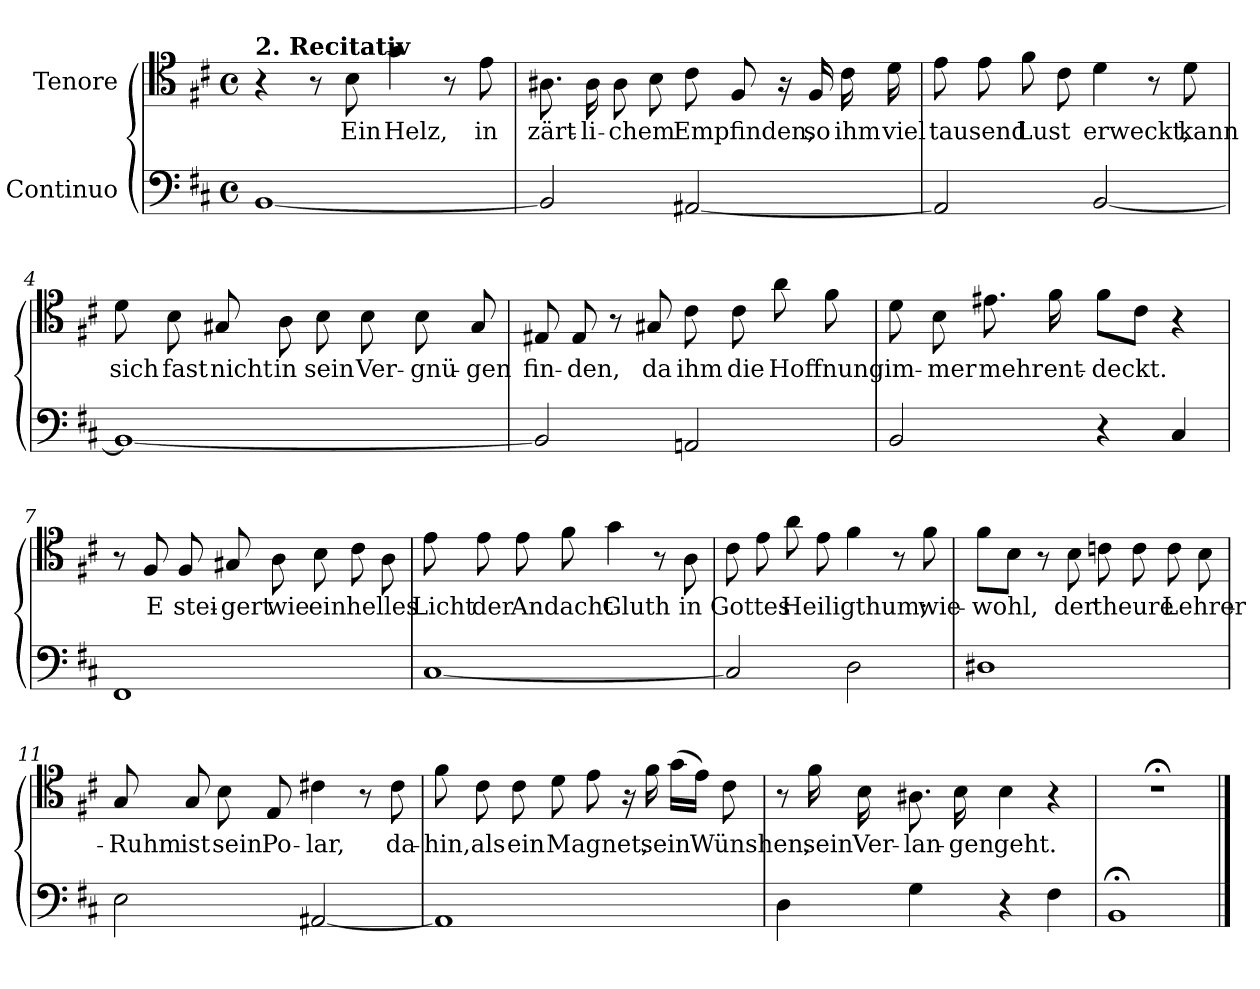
**kern	**kern	**text
*part2	*part1	*part1
*staff2	*staff1	*staff1
*I"Continuo	*I"Tenore	*
*clefF4	*clefC4	*
*k[f#c#]	*k[f#c#]	*
*M4/4	*M4/4	*
*met(c)	*met(c)	*
=1	=1	=1
!	!LO:TX:a:B:t=2. Recitativ	!
[1BB	4r	.
.	8r	.
!	!	!LO:LY:b
.	8B\	Ein
!	!	!LO:LY:b
.	4g\	Helz,
.	8r	.
!	!	!LO:LY:b
.	8e\	in
=2	=2	=2
!	!	!LO:LY:b
2BB/]	8.A#X\	zärt-
!	!	!LO:LY:b
.	16A#\	-li-
!	!	!LO:LY:b
.	8A#\	-chem
.	8B\	.
!	!	!LO:LY:b
[2AA#X/	8c#\	Empfinden,
.	8F#/	.
.	16r	.
!	!	!LO:LY:b
.	16F#/	so
!	!	!LO:LY:b
.	16c#\	ihm
!	!	!LO:LY:b
.	16d\	viel
=3	=3	=3
!	!	!LO:LY:b
2AA#/]	8e\	tausend
.	8e\	.
!	!	!LO:LY:b
.	8f#\	Lust
.	8c#\	.
!	!	!LO:LY:b
[2BB/	4d\	erweckt,
.	8r	.
!	!	!LO:LY:b
.	8d\	kann
!!LO:LB:g=z
=4	=4	=4
!	!	!LO:LY:b
1BB_	8d\	sich
!	!	!LO:LY:b
.	8B\	fast
!	!	!LO:LY:b
.	8G#X/	nicht
!	!	!LO:LY:b
.	8A\	in
!	!	!LO:LY:b
.	8B\	sein
!	!	!LO:LY:b
.	8B\	Ver-
!	!	!LO:LY:b
.	8B\	-gnü-
!	!	!LO:LY:b
.	8G#/	-gen
=5	=5	=5
!	!	!LO:LY:b
2BB/]	8E#X/	fin-
!	!	!LO:LY:b
.	8E#/	-den,
.	8r	.
!	!	!LO:LY:b
.	8G#X/	da
!	!	!LO:LY:b
2AAn/	8c#\	ihm
!	!	!LO:LY:b
.	8c#\	die
!	!	!LO:LY:b
.	8a\	Hoffnung
.	8f#\	.
=6	=6	=6
!	!	!LO:LY:b
2BB/	8d\	im-
!	!	!LO:LY:b
.	8B\	-mer
!	!	!LO:LY:b
.	8.e#X\	mehr
!	!	!LO:LY:b
.	16f#\	ent-
!	!	!LO:LY:b
4r	8f#\L	-deckt.
.	8c#\J	.
4C#/	4r	.
!!LO:LB:g=z
=7	=7	=7
1FF#	8r	.
!	!	!LO:LY:b
.	8F#/	E
!	!	!LO:LY:b
.	8F#/	stei-
!	!	!LO:LY:b
.	8G#X/	-gert
!	!	!LO:LY:b
.	8A\	wie
!	!	!LO:LY:b
.	8B\	ein
!	!	!LO:LY:b
.	8c#\	helles
.	8A\	.
=8	=8	=8
!	!	!LO:LY:b
[1C#	8e\	Licht
!	!	!LO:LY:b
.	8e\	der
!	!	!LO:LY:b
.	8e\	Andacht
.	8f#\	.
!	!	!LO:LY:b
.	4g\	Gluth
.	8r	.
!	!	!LO:LY:b
.	8A\	in
=9	=9	=9
!	!	!LO:LY:b
2C#/]	8c#\	Gottes
.	8e\	.
!	!	!LO:LY:b
.	8a\	Heiligthum;
.	8e\	.
2D\	4f#\	.
.	8r	.
!	!	!LO:LY:b
.	8f#\	wie-
!!LO:LB:g=z
=10	=10	=10
!	!	!LO:LY:b
1D#X	8f#\L	-wohl,
.	8B\J	.
.	8r	.
!	!	!LO:LY:b
.	8B\	der
!	!	!LO:LY:b
.	8cn\	theure
.	8c\	.
!	!	!LO:LY:b
.	8c\	Lehrer-
.	8B\	.
=11	=11	=11
!	!	!LO:LY:b
2E\	8G/	Ruhm
!	!	!LO:LY:b
.	8G/	ist
!	!	!LO:LY:b
.	8B\	sein
!	!	!LO:LY:b
.	8E/	Po-
!	!	!LO:LY:b
[2AA#X/	4c#X\	-lar,
.	8r	.
!	!	!LO:LY:b
.	8c#\	da-
=12	=12	=12
!	!	!LO:LY:b
1AA#]	8f#\	-hin,
!	!	!LO:LY:b
.	8c#\	als
!	!	!LO:LY:b
.	8c#\	ein
!	!	!LO:LY:b
.	8d\	Magnet,
.	8e\	.
.	16r	.
!	!	!LO:LY:b
.	16f#\	sein
.	(>16g\LL	.
!	!	!LO:LY:b
.	16e\JJ)	Wünshen,
.	8c#\	.
!!LO:LB:g=z
=13	=13	=13
4D\	8r	.
!	!	!LO:LY:b
.	16f#\	sein
!	!	!LO:LY:b
.	16B\	Ver-
!	!	!LO:LY:b
4G\	8.A#X\	-lan-
!	!	!LO:LY:b
.	16B\	-gen
!	!	!LO:LY:b
4r	4B\	geht.
4F#\	4r	.
=14	=14	=14
1BB;<	1r;<	.
==	==	==
*-	*-	*-
